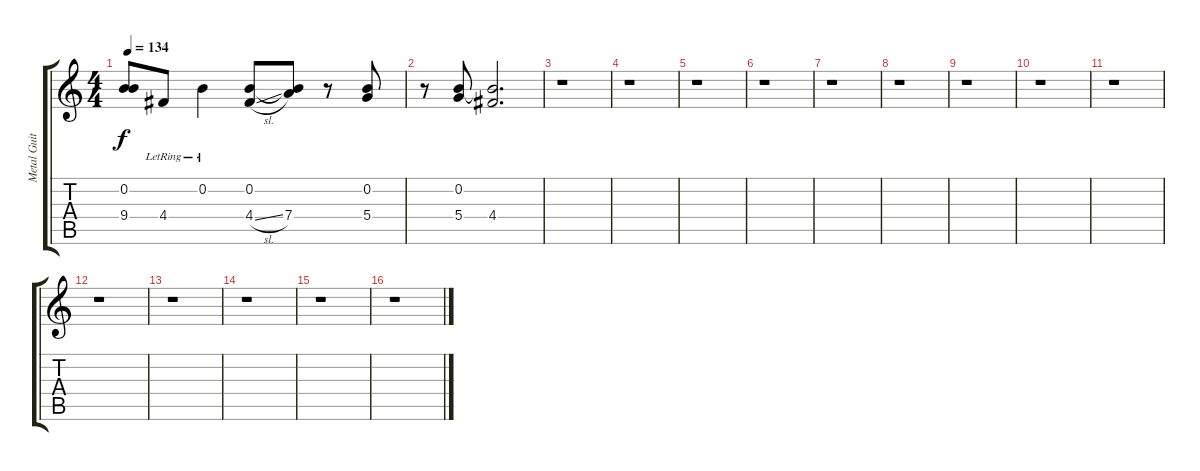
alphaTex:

\track ("Metal Guitar 2" "Metal Guit") {instrument distortionguitar}
\staff {score tabs}
\tuning (E4 B3 G3 D3 A2 E2) {hide}
\ts (4 4)
\tempo 134
\clef g2
\ks c
(0.2{t} 9.4).8{dy f} 4.4{lr}.8 0.2{lr}.4 (0.2 4.4{sl}).8 (0.2{t} 7.4).8 r.8 (0.2 5.4).8 |
r.8 (0.2 5.4).8 (0.2{t} 4.4).2{d} |
r.1 |
r.1 |
r.1 |
r.1 |
r.1 |
r.1 |
r.1 |
r.1 |
r.1 |
r.1 |
r.1 |
r.1 |
r.1 |
r.1
